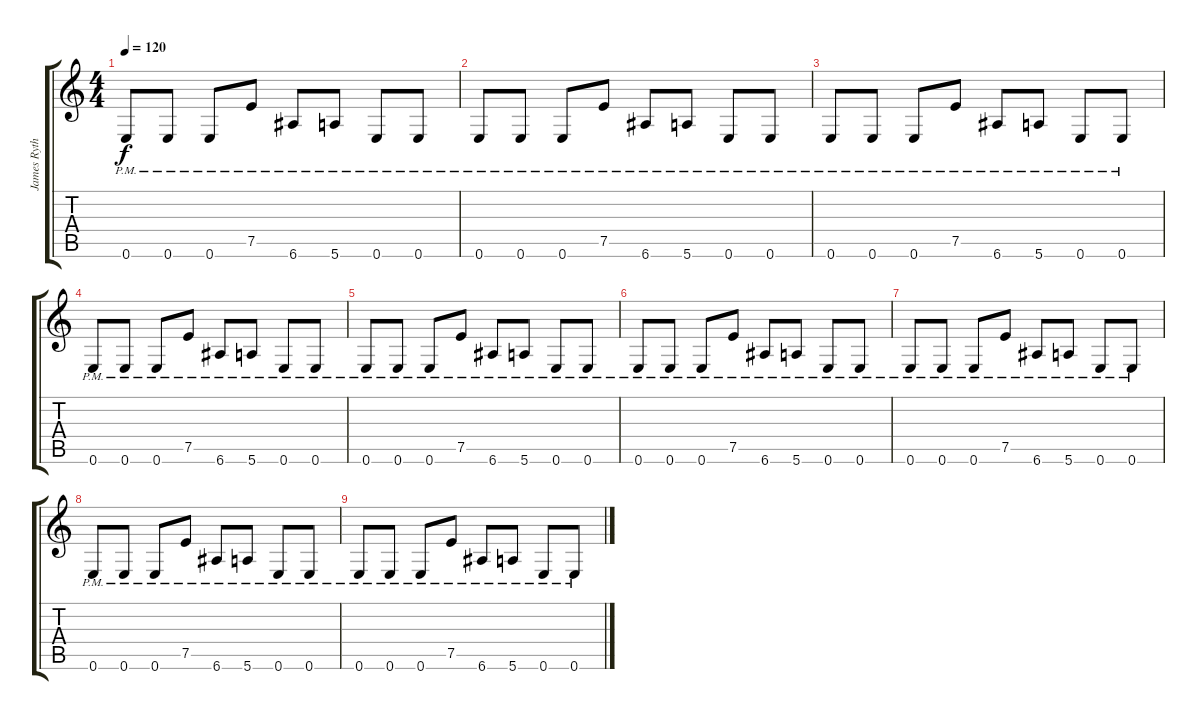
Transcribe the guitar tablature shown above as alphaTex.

\track ("James Rythm 1" "James Ryth") {instrument distortionguitar}
\staff {score tabs}
\tuning (E4 B3 G3 D3 A2 E2) {hide}
\ts (4 4)
\tempo 120
\clef g2
\ks c
0.6{pm}.8{dy f} 0.6{pm}.8{volume 4} 0.6{pm}.8 7.5{pm}.8 6.6{pm}.8 5.6{pm}.8 0.6{pm}.8 0.6{pm}.8 |
0.6{pm}.8 0.6{pm}.8 0.6{pm}.8 7.5{pm}.8 6.6{pm}.8 5.6{pm}.8 0.6{pm}.8 0.6{pm}.8 |
0.6{pm}.8 0.6{pm}.8 0.6{pm}.8 7.5{pm}.8 6.6{pm}.8 5.6{pm}.8 0.6{pm}.8 0.6{pm}.8 |
0.6{pm}.8 0.6{pm}.8 0.6{pm}.8 7.5{pm}.8 6.6{pm}.8 5.6{pm}.8 0.6{pm}.8 0.6{pm}.8 |
0.6{pm}.8 0.6{pm}.8{volume 3} 0.6{pm}.8 7.5{pm}.8 6.6{pm}.8 5.6{pm}.8 0.6{pm}.8 0.6{pm}.8 |
0.6{pm}.8 0.6{pm}.8 0.6{pm}.8 7.5{pm}.8 6.6{pm}.8 5.6{pm}.8 0.6{pm}.8 0.6{pm}.8 |
0.6{pm}.8 0.6{pm}.8 0.6{pm}.8 7.5{pm}.8 6.6{pm}.8 5.6{pm}.8 0.6{pm}.8 0.6{pm}.8 |
0.6{pm}.8{volume 1} 0.6{pm}.8 0.6{pm}.8 7.5{pm}.8 6.6{pm}.8 5.6{pm}.8 0.6{pm}.8 0.6{pm}.8 |
0.6{pm}.8 0.6{pm}.8 0.6{pm}.8 7.5{pm}.8 6.6{pm}.8 5.6{pm}.8 0.6{pm}.8 0.6{pm}.8
